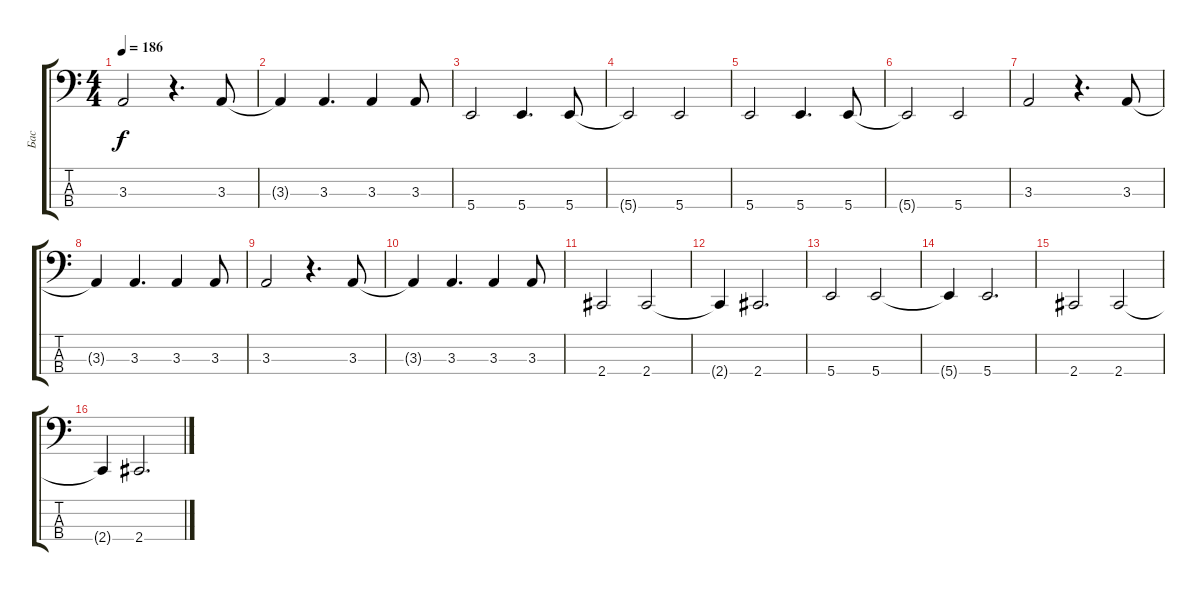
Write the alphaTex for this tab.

\track ("Бас" "Бас") {instrument electricbassfinger}
\staff {score tabs}
\tuning (E2 B1 Gb1 B0) {hide}
\ts (4 4)
\tempo 186
\clef f4
\ks c
3.3.2{dy f} r.4{d} 3.3.8 |
3.3{t}.4 3.3.4{d} 3.3.4 3.3.8 |
5.4.2 5.4.4{d} 5.4.8 |
5.4{t}.2 5.4.2 |
5.4.2 5.4.4{d} 5.4.8 |
5.4{t}.2 5.4.2 |
3.3.2 r.4{d} 3.3.8 |
3.3{t}.4 3.3.4{d} 3.3.4 3.3.8 |
3.3.2 r.4{d} 3.3.8 |
3.3{t}.4 3.3.4{d} 3.3.4 3.3.8 |
2.4.2 2.4.2 |
2.4{t}.4 2.4.2{d} |
5.4.2 5.4.2 |
5.4{t}.4 5.4.2{d} |
2.4.2 2.4.2 |
2.4{t}.4 2.4.2{d}
